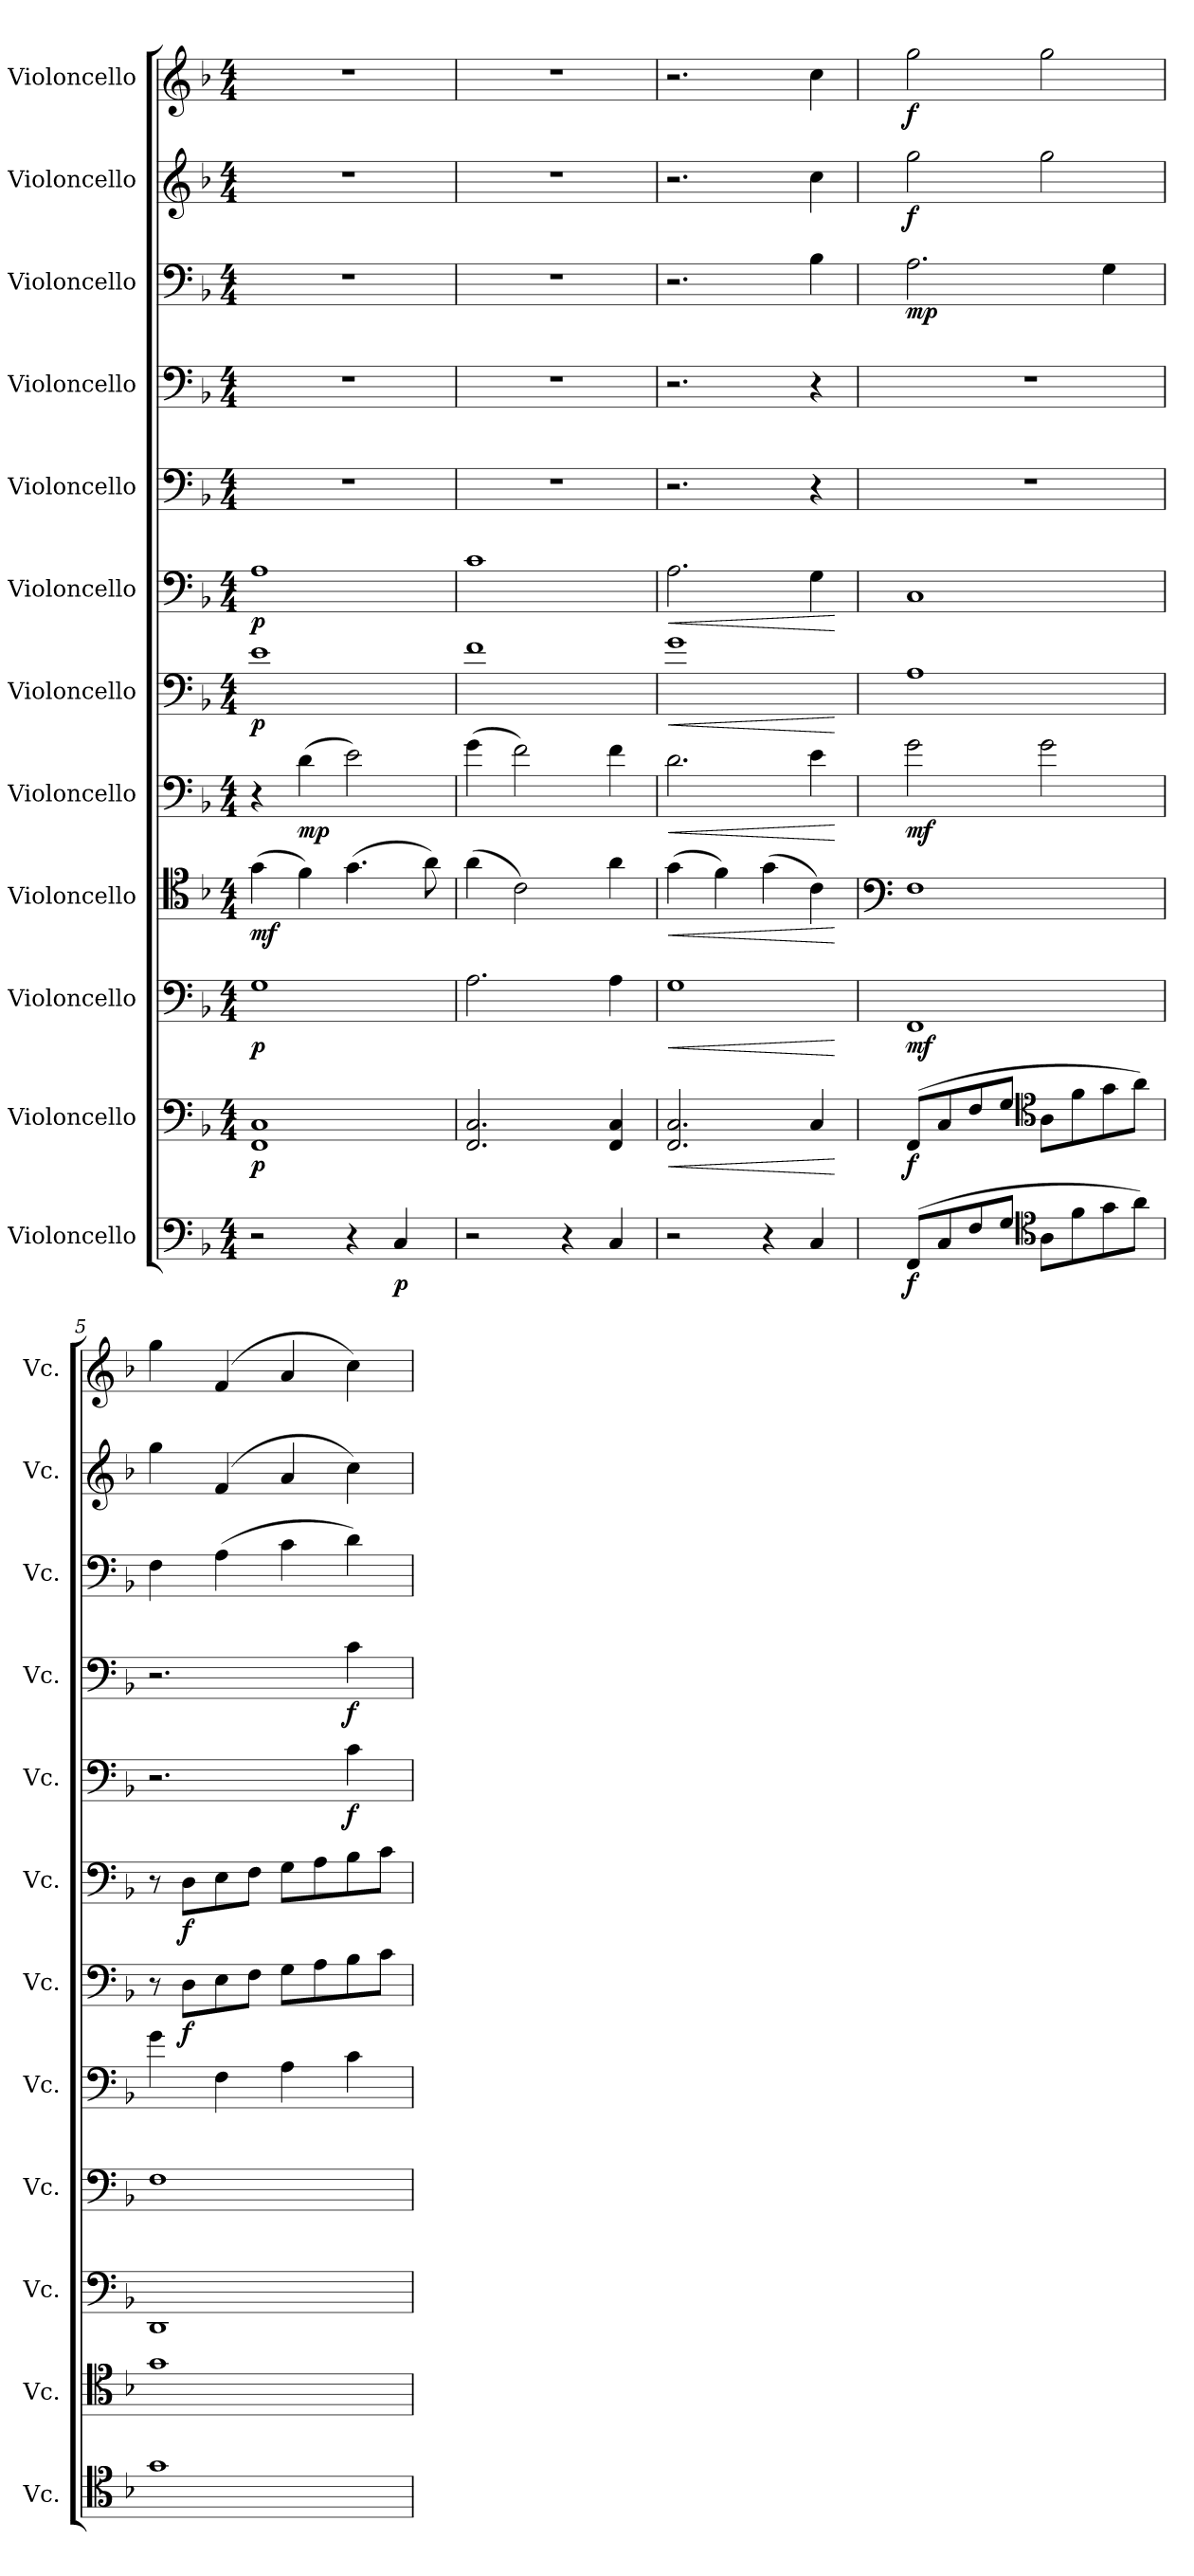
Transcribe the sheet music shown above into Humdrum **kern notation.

**kern	**dynam	**kern	**dynam	**kern	**dynam	**kern	**dynam	**kern	**dynam	**kern	**dynam	**kern	**dynam	**kern	**dynam	**kern	**dynam	**kern	**dynam	**kern	**dynam	**kern	**dynam
*part12	*part12	*part11	*part11	*part10	*part10	*part9	*part9	*part8	*part8	*part7	*part7	*part6	*part6	*part5	*part5	*part4	*part4	*part3	*part3	*part2	*part2	*part1	*part1
*staff12	*staff12	*staff11	*staff11	*staff10	*staff10	*staff9	*staff9	*staff8	*staff8	*staff7	*staff7	*staff6	*staff6	*staff5	*staff5	*staff4	*staff4	*staff3	*staff3	*staff2	*staff2	*staff1	*staff1
*I"Violoncello	*	*I"Violoncello	*	*I"Violoncello	*	*I"Violoncello	*	*I"Violoncello	*	*I"Violoncello	*	*I"Violoncello	*	*I"Violoncello	*	*I"Violoncello	*	*I"Violoncello	*	*I"Violoncello	*	*I"Violoncello	*
*I'Vc.	*	*I'Vc.	*	*I'Vc.	*	*I'Vc.	*	*I'Vc.	*	*I'Vc.	*	*I'Vc.	*	*I'Vc.	*	*I'Vc.	*	*I'Vc.	*	*I'Vc.	*	*I'Vc.	*
*clefF4	*	*clefF4	*	*clefF4	*	*clefC4	*	*clefF4	*	*clefF4	*	*clefF4	*	*clefF4	*	*clefF4	*	*clefF4	*	*clefG2	*	*clefG2	*
*k[b-]	*	*k[b-]	*	*k[b-]	*	*k[b-]	*	*k[b-]	*	*k[b-]	*	*k[b-]	*	*k[b-]	*	*k[b-]	*	*k[b-]	*	*k[b-]	*	*k[b-]	*
*M4/4	*	*M4/4	*	*M4/4	*	*M4/4	*	*M4/4	*	*M4/4	*	*M4/4	*	*M4/4	*	*M4/4	*	*M4/4	*	*M4/4	*	*M4/4	*
=1	=1	=1	=1	=1	=1	=1	=1	=1	=1	=1	=1	=1	=1	=1	=1	=1	=1	=1	=1	=1	=1	=1	=1
!	!	!	!LO:DY:b	!	!LO:DY:b	!	!LO:DY:b	!	!	!	!LO:DY:b	!	!LO:DY:b	!	!	!	!	!	!	!	!	!	!
2r	.	1FF 1C	p	1G	p	(4g\	mf	4r	.	1e	p	1A	p	1r	.	1r	.	1r	.	1r	.	1r	.
!	!	!	!	!	!	!	!	!	!LO:DY:b	!	!	!	!	!	!	!	!	!	!	!	!	!	!
.	.	.	.	.	.	4f\)	.	(4d\	mp	.	.	.	.	.	.	.	.	.	.	.	.	.	.
4r	.	.	.	.	.	(4.g\	.	2e\)	.	.	.	.	.	.	.	.	.	.	.	.	.	.	.
!	!LO:DY:b	!	!	!	!	!	!	!	!	!	!	!	!	!	!	!	!	!	!	!	!	!	!
4C/	p	.	.	.	.	.	.	.	.	.	.	.	.	.	.	.	.	.	.	.	.	.	.
.	.	.	.	.	.	8a\)	.	.	.	.	.	.	.	.	.	.	.	.	.	.	.	.	.
=2	=2	=2	=2	=2	=2	=2	=2	=2	=2	=2	=2	=2	=2	=2	=2	=2	=2	=2	=2	=2	=2	=2	=2
2r	.	2.FF/ 2.C/	.	2.A\	.	(4a\	.	(4g\	.	1f	.	1c	.	1r	.	1r	.	1r	.	1r	.	1r	.
.	.	.	.	.	.	2c\)	.	2f\)	.	.	.	.	.	.	.	.	.	.	.	.	.	.	.
4r	.	.	.	.	.	.	.	.	.	.	.	.	.	.	.	.	.	.	.	.	.	.	.
4C/	.	4FF/ 4C/	.	4A\	.	4a\	.	4f\	.	.	.	.	.	.	.	.	.	.	.	.	.	.	.
=3	=3	=3	=3	=3	=3	=3	=3	=3	=3	=3	=3	=3	=3	=3	=3	=3	=3	=3	=3	=3	=3	=3	=3
!	!	!	!LO:HP:b	!	!LO:HP:b	!	!LO:HP:b	!	!LO:HP:b	!	!LO:HP:b	!	!LO:HP:b	!	!	!	!	!	!	!	!	!	!
2r	.	2.FF/ 2.C/	<	1G	<	(4g\	<	2.d\	<	1g	<	2.A\	<	2.r	.	2.r	.	2.r	.	2.r	.	2.r	.
.	.	.	.	.	.	4f\)	.	.	.	.	.	.	.	.	.	.	.	.	.	.	.	.	.
4r	.	.	.	.	.	(4g\	.	.	.	.	.	.	.	.	.	.	.	.	.	.	.	.	.
4C/	.	4C/	.	.	.	4c\)	.	4e\	.	.	.	4G\	.	4r	.	4r	.	4B-\	.	4cc\	.	4cc\	.
.	.	.	[	.	[	.	[	.	[	.	[	.	[	.	.	.	.	.	.	.	.	.	.
=4	=4	=4	=4	=4	=4	=4	=4	=4	=4	=4	=4	=4	=4	=4	=4	=4	=4	=4	=4	=4	=4	=4	=4
*	*	*	*	*	*	*clefF4	*	*	*	*	*	*	*	*	*	*	*	*	*	*	*	*	*
!	!LO:DY:b	!	!LO:DY:b	!	!LO:DY:b	!	!	!	!LO:DY:b	!	!	!	!	!	!	!	!	!	!LO:DY:b	!	!LO:DY:b	!	!LO:DY:b
(8FF/L	f	(8FF/L	f	1FF	mf	1F	.	2g\	mf	1A	.	1C	.	1r	.	1r	.	2.A\	mp	2gg\	f	2gg\	f
8C/	.	8C/	.	.	.	.	.	.	.	.	.	.	.	.	.	.	.	.	.	.	.	.	.
8F/	.	8F/	.	.	.	.	.	.	.	.	.	.	.	.	.	.	.	.	.	.	.	.	.
8G/J	.	8G/J	.	.	.	.	.	.	.	.	.	.	.	.	.	.	.	.	.	.	.	.	.
*clefC4	*	*clefC4	*	*	*	*	*	*	*	*	*	*	*	*	*	*	*	*	*	*	*	*	*
8A\L	.	8A\L	.	.	.	.	.	2g\	.	.	.	.	.	.	.	.	.	.	.	2gg\	.	2gg\	.
8f\	.	8f\	.	.	.	.	.	.	.	.	.	.	.	.	.	.	.	.	.	.	.	.	.
8g\	.	8g\	.	.	.	.	.	.	.	.	.	.	.	.	.	.	.	4G\	.	.	.	.	.
8a\J)	.	8a\J)	.	.	.	.	.	.	.	.	.	.	.	.	.	.	.	.	.	.	.	.	.
=5	=5	=5	=5	=5	=5	=5	=5	=5	=5	=5	=5	=5	=5	=5	=5	=5	=5	=5	=5	=5	=5	=5	=5
1g	.	1g	.	1DD	.	1F	.	4g\	.	8r	.	8r	.	2.r	.	2.r	.	4F\	.	4gg\	.	4gg\	.
!	!	!	!	!	!	!	!	!	!	!	!LO:DY:b	!	!LO:DY:b	!	!	!	!	!	!	!	!	!	!
.	.	.	.	.	.	.	.	.	.	8D\L	f	8D\L	f	.	.	.	.	.	.	.	.	.	.
.	.	.	.	.	.	.	.	4F\	.	8E\	.	8E\	.	.	.	.	.	(4A\	.	(4f/	.	(4f/	.
.	.	.	.	.	.	.	.	.	.	8F\J	.	8F\J	.	.	.	.	.	.	.	.	.	.	.
.	.	.	.	.	.	.	.	4A\	.	8G\L	.	8G\L	.	.	.	.	.	4c\	.	4a/	.	4a/	.
.	.	.	.	.	.	.	.	.	.	8A\	.	8A\	.	.	.	.	.	.	.	.	.	.	.
!	!	!	!	!	!	!	!	!	!	!	!	!	!	!	!LO:DY:b	!	!LO:DY:b	!	!	!	!	!	!
.	.	.	.	.	.	.	.	4c\	.	8B-\	.	8B-\	.	4c\	f	4c\	f	4d\)	.	4cc\)	.	4cc\)	.
.	.	.	.	.	.	.	.	.	.	8c\J	.	8c\J	.	.	.	.	.	.	.	.	.	.	.
=	=	=	=	=	=	=	=	=	=	=	=	=	=	=	=	=	=	=	=	=	=	=	=
*-	*-	*-	*-	*-	*-	*-	*-	*-	*-	*-	*-	*-	*-	*-	*-	*-	*-	*-	*-	*-	*-	*-	*-
